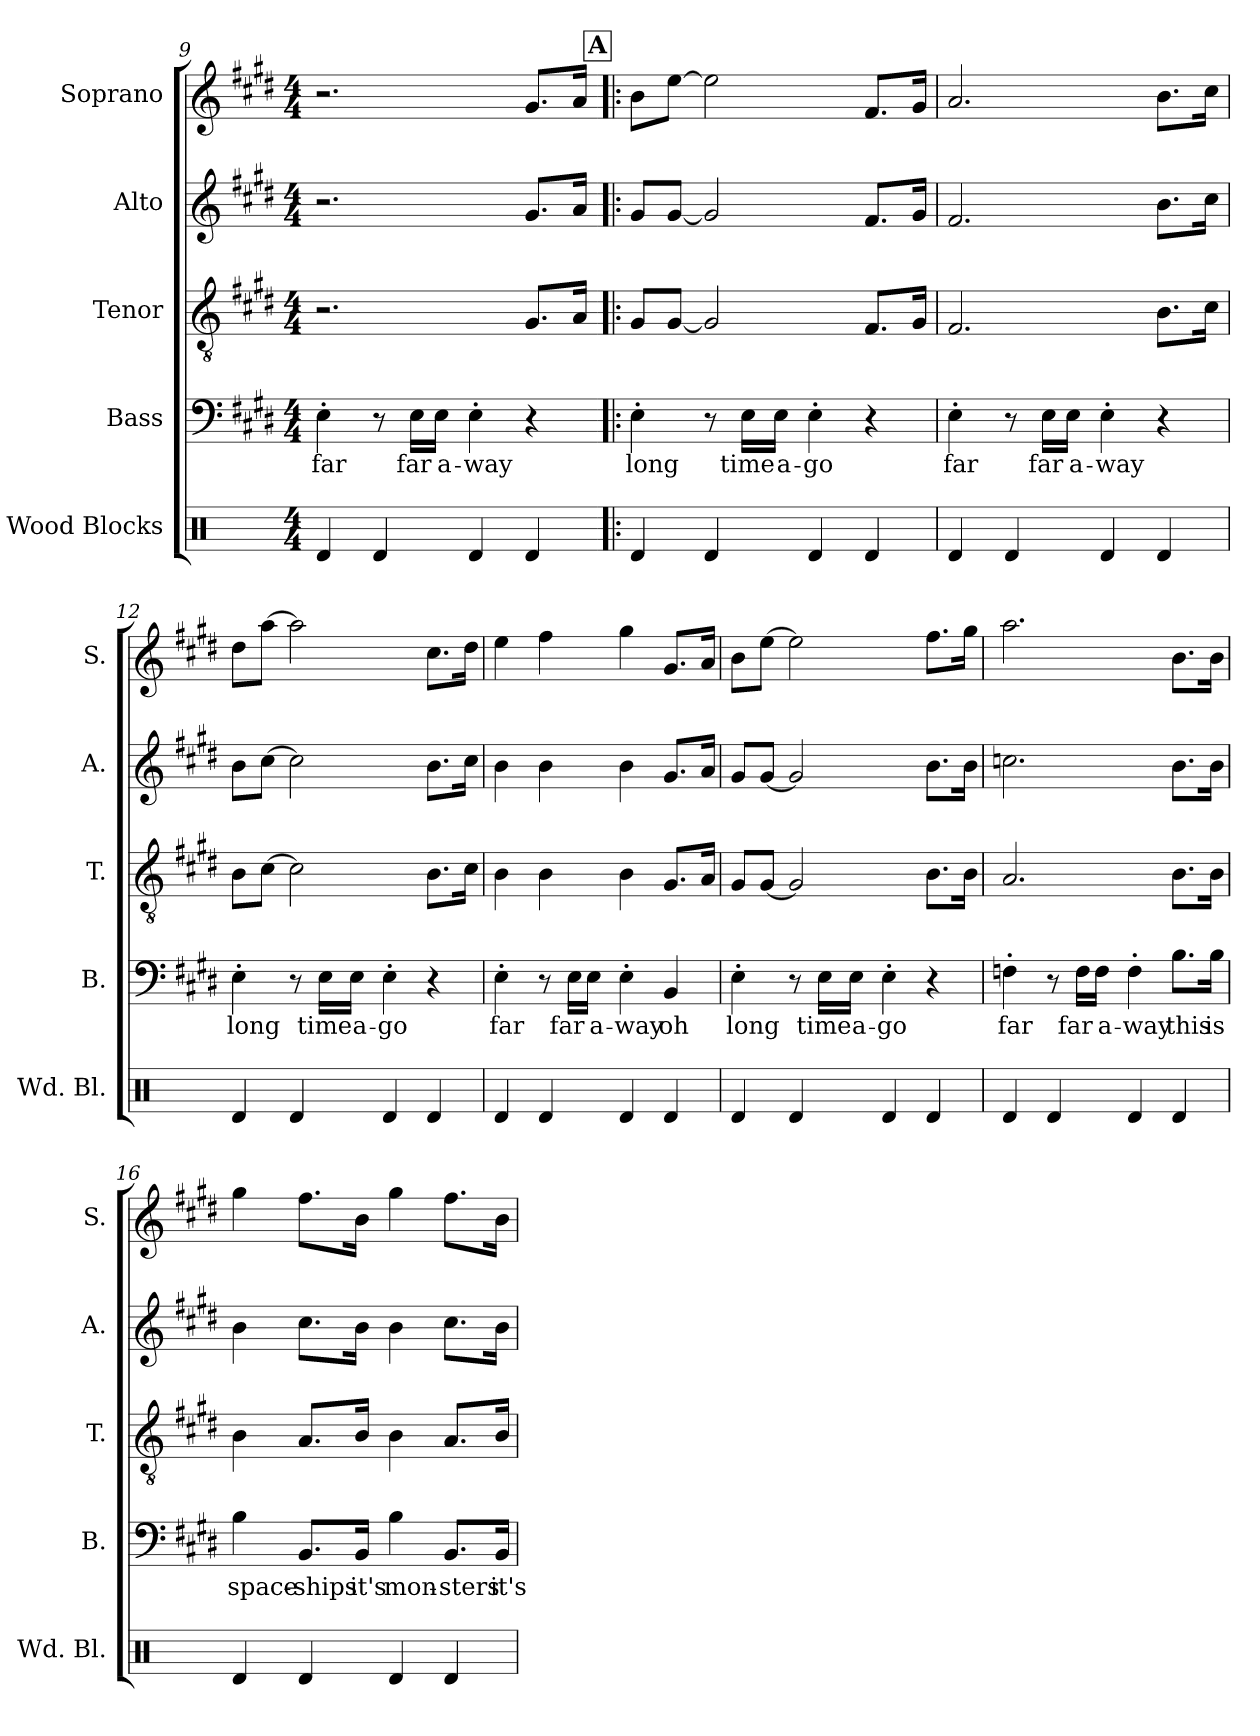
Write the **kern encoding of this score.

**kern	**kern	**text	**kern	**kern	**kern
*part5	*part4	*part4	*part3	*part2	*part1
*staff5	*staff4	*staff4	*staff3	*staff2	*staff1
*I"Wood Blocks	*I"Bass	*	*I"Tenor	*I"Alto	*I"Soprano
*I'Wd. Bl.	*I'B.	*	*I'T.	*I'A.	*I'S.
*clefX	*clefF4	*	*clefGv2	*clefG2	*clefG2
*k[]	*k[f#c#g#d#]	*	*k[f#c#g#d#]	*k[f#c#g#d#]	*k[f#c#g#d#]
*M4/4	*M4/4	*	*M4/4	*M4/4	*M4/4
=9	=9	=9	=9	=9	=9
!	!	!LO:LY:b	!	!	!
4Rd	4E'\	far	2.r	2.r	2.r
4Rd	8r	.	.	.	.
!	!	!LO:LY:b	!	!	!
.	16E\LL	far	.	.	.
!	!	!LO:LY:b	!	!	!
.	16E\JJ	a-	.	.	.
!	!	!LO:LY:b	!	!	!
4Rd	4E'\	-way	.	.	.
4Rd	4r	.	8.G#/L	8.g#/L	8.g#/L
.	.	.	16A/Jk	16a/Jk	16a/Jk
!!LO:REH:place=s1:a:B:fs=14:t=A
=10!|:	=10!|:	=10!|:	=10!|:	=10!|:	=10!|:
!	!	!LO:LY:b	!	!	!
4Rd	4E'\	long	8G#/L	8g#/L	8b\L
.	.	.	[8G#/J	[8g#/J	[8ee\J
4Rd	8r	.	2G#/]	2g#/]	2ee\]
!	!	!LO:LY:b	!	!	!
.	16E\LL	time	.	.	.
!	!	!LO:LY:b	!	!	!
.	16E\JJ	a-	.	.	.
!	!	!LO:LY:b	!	!	!
4Rd	4E'\	-go	.	.	.
4Rd	4r	.	8.F#/L	8.f#/L	8.f#/L
.	.	.	16G#/Jk	16g#/Jk	16g#/Jk
!!LO:LB:g=z
=11	=11	=11	=11	=11	=11
!	!	!LO:LY:b	!	!	!
4Rd	4E'\	far	2.F#/	2.f#/	2.a/
4Rd	8r	.	.	.	.
!	!	!LO:LY:b	!	!	!
.	16E\LL	far	.	.	.
!	!	!LO:LY:b	!	!	!
.	16E\JJ	a-	.	.	.
!	!	!LO:LY:b	!	!	!
4Rd	4E'\	-way	.	.	.
4Rd	4r	.	8.B\L	8.b\L	8.b\L
.	.	.	16c#\Jk	16cc#\Jk	16cc#\Jk
=12	=12	=12	=12	=12	=12
!	!	!LO:LY:b	!	!	!
4Rd	4E'\	long	8B\L	8b\L	8dd#\L
.	.	.	[8c#\J	[8cc#\J	[8aa\J
4Rd	8r	.	2c#\]	2cc#\]	2aa\]
!	!	!LO:LY:b	!	!	!
.	16E\LL	time	.	.	.
!	!	!LO:LY:b	!	!	!
.	16E\JJ	a-	.	.	.
!	!	!LO:LY:b	!	!	!
4Rd	4E'\	-go	.	.	.
4Rd	4r	.	8.B\L	8.b\L	8.cc#\L
.	.	.	16c#\Jk	16cc#\Jk	16dd#\Jk
=13	=13	=13	=13	=13	=13
!	!	!LO:LY:b	!	!	!
4Rd	4E'\	far	4B\	4b\	4ee\
4Rd	8r	.	4B\	4b\	4ff#\
!	!	!LO:LY:b	!	!	!
.	16E\LL	far	.	.	.
!	!	!LO:LY:b	!	!	!
.	16E\JJ	a-	.	.	.
!	!	!LO:LY:b	!	!	!
4Rd	4E'\	-way	4B\	4b\	4gg#\
!	!	!LO:LY:b	!	!	!
4Rd	4BB/	oh	8.G#/L	8.g#/L	8.g#/L
.	.	.	16A/Jk	16a/Jk	16a/Jk
!!LO:PB:g=z
=14	=14	=14	=14	=14	=14
!	!	!LO:LY:b	!	!	!
4Rd	4E'\	long	8G#/L	8g#/L	8b\L
.	.	.	[8G#/J	[8g#/J	[8ee\J
4Rd	8r	.	2G#/]	2g#/]	2ee\]
!	!	!LO:LY:b	!	!	!
.	16E\LL	time	.	.	.
!	!	!LO:LY:b	!	!	!
.	16E\JJ	a-	.	.	.
!	!	!LO:LY:b	!	!	!
4Rd	4E'\	-go	.	.	.
4Rd	4r	.	8.B\L	8.b\L	8.ff#\L
.	.	.	16B\Jk	16b\Jk	16gg#\Jk
=15	=15	=15	=15	=15	=15
!	!	!LO:LY:b	!	!	!
4Rd	4Fn'\	far	2.A/	2.ccn\	2.aa\
4Rd	8r	.	.	.	.
!	!	!LO:LY:b	!	!	!
.	16F\LL	far	.	.	.
!	!	!LO:LY:b	!	!	!
.	16F\JJ	a-	.	.	.
!	!	!LO:LY:b	!	!	!
4Rd	4F'\	-way	.	.	.
!	!	!LO:LY:b	!	!	!
4Rd	8.B\L	this	8.B\L	8.b\L	8.b\L
!	!	!LO:LY:b	!	!	!
.	16B\Jk	is	16B\Jk	16b\Jk	16b\Jk
=16	=16	=16	=16	=16	=16
!	!	!LO:LY:b	!	!	!
4Rd	4B\	space-	4B\	4b\	4gg#\
!	!	!LO:LY:b	!	!	!
4Rd	8.BB/L	-ships	8.A/L	8.cc#\L	8.ff#\L
!	!	!LO:LY:b	!	!	!
.	16BB/Jk	it's	16B/Jk	16b\Jk	16b\Jk
!	!	!LO:LY:b	!	!	!
4Rd	4B\	mon-	4B\	4b\	4gg#\
!	!	!LO:LY:b	!	!	!
4Rd	8.BB/L	-sters	8.A/L	8.cc#\L	8.ff#\L
!	!	!LO:LY:b	!	!	!
.	16BB/Jk	it's	16B/Jk	16b\Jk	16b\Jk
=	=	=	=	=	=
*-	*-	*-	*-	*-	*-
